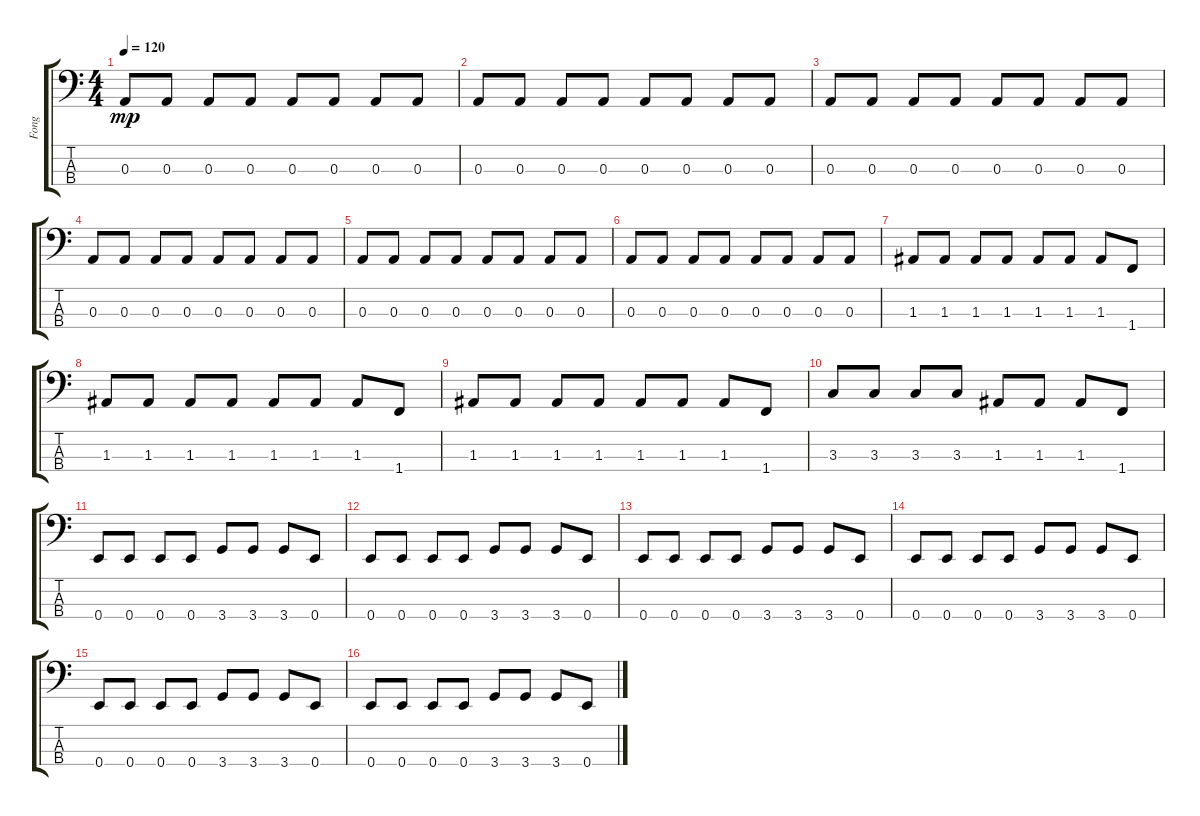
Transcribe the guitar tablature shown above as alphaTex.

\track ("Fong" "Fong") {instrument electricbasspick}
\staff {score tabs}
\tuning (G2 D2 A1 E1) {hide}
\ts (4 4)
\tempo 120
\clef f4
\ks c
0.3.8{dy mp} 0.3.8 0.3.8 0.3.8 0.3.8 0.3.8 0.3.8 0.3.8 |
0.3.8 0.3.8 0.3.8 0.3.8 0.3.8 0.3.8 0.3.8 0.3.8 |
0.3.8 0.3.8 0.3.8 0.3.8 0.3.8 0.3.8 0.3.8 0.3.8 |
0.3.8 0.3.8 0.3.8 0.3.8 0.3.8 0.3.8 0.3.8 0.3.8 |
0.3.8 0.3.8 0.3.8 0.3.8 0.3.8 0.3.8 0.3.8 0.3.8 |
0.3.8 0.3.8 0.3.8 0.3.8 0.3.8 0.3.8 0.3.8 0.3.8 |
1.3.8 1.3.8 1.3.8 1.3.8 1.3.8 1.3.8 1.3.8 1.4.8 |
1.3.8 1.3.8 1.3.8 1.3.8 1.3.8 1.3.8 1.3.8 1.4.8 |
1.3.8 1.3.8 1.3.8 1.3.8 1.3.8 1.3.8 1.3.8 1.4.8 |
3.3.8 3.3.8 3.3.8 3.3.8 1.3.8 1.3.8 1.3.8 1.4.8 |
0.4.8 0.4.8 0.4.8 0.4.8 3.4.8 3.4.8 3.4.8 0.4.8 |
0.4.8 0.4.8 0.4.8 0.4.8 3.4.8 3.4.8 3.4.8 0.4.8 |
0.4.8 0.4.8 0.4.8 0.4.8 3.4.8 3.4.8 3.4.8 0.4.8 |
0.4.8 0.4.8 0.4.8 0.4.8 3.4.8 3.4.8 3.4.8 0.4.8 |
0.4.8 0.4.8 0.4.8 0.4.8 3.4.8 3.4.8 3.4.8 0.4.8 |
0.4.8 0.4.8 0.4.8 0.4.8 3.4.8 3.4.8 3.4.8 0.4.8
